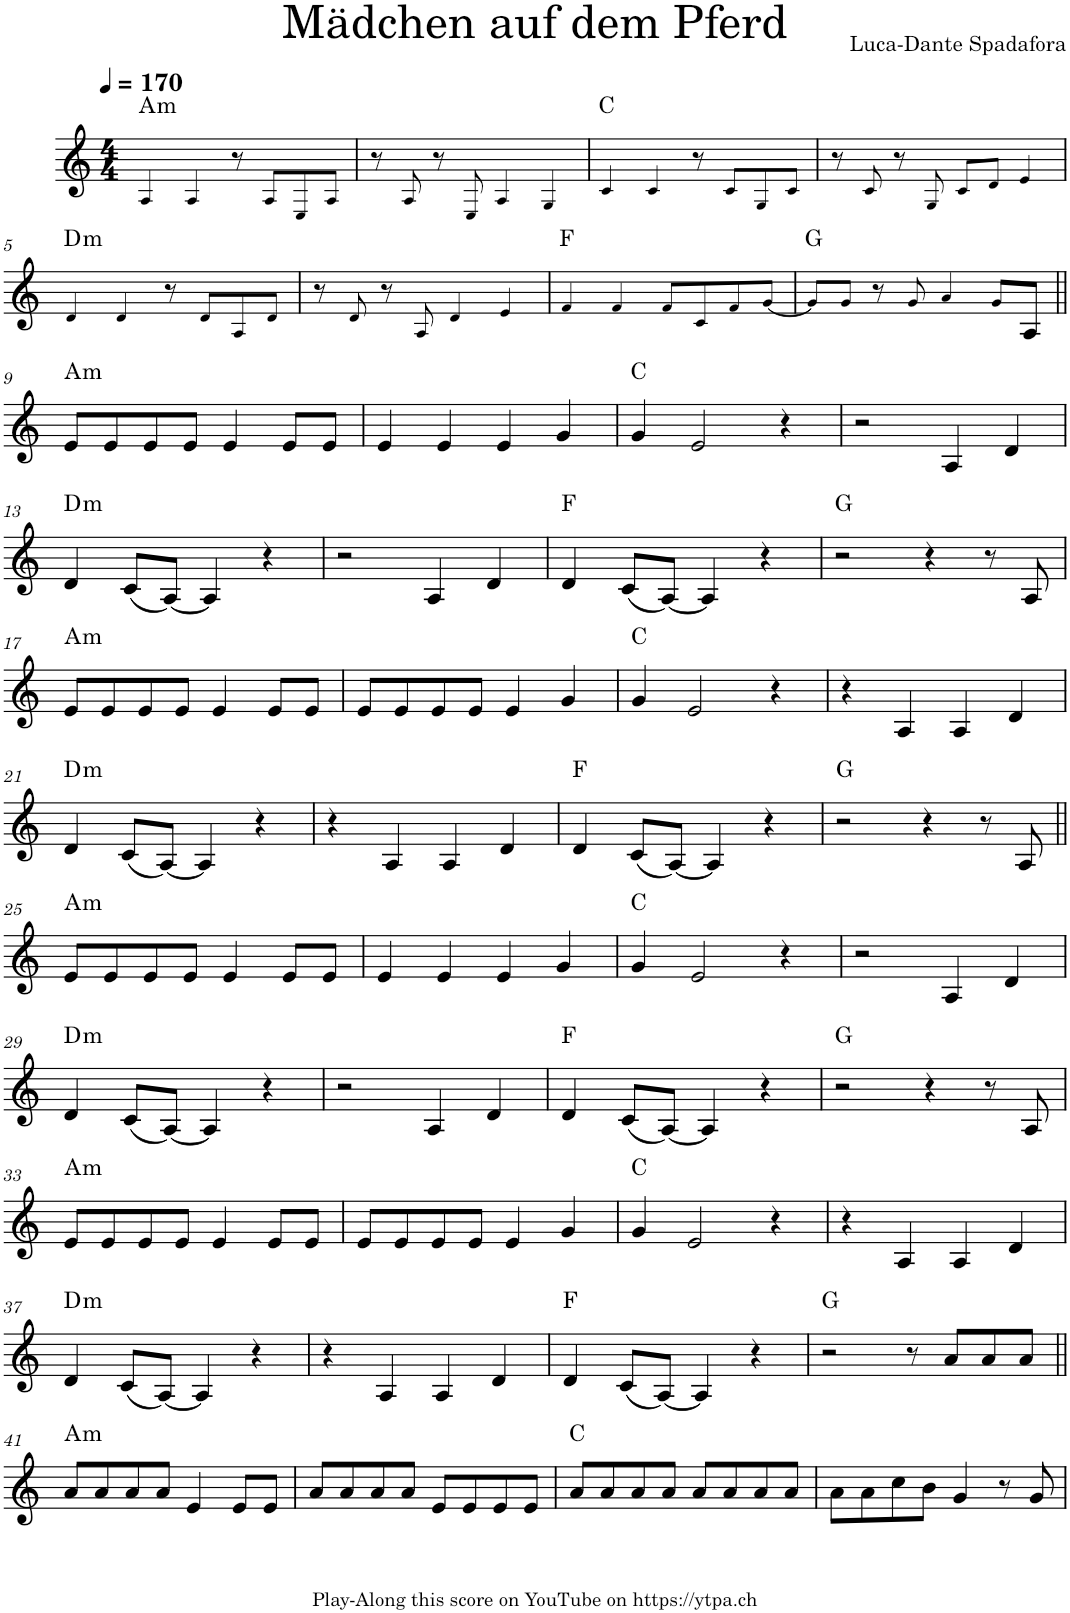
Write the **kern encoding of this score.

**kern	**harte
*part1	*part1
*staff1	*
*I"Piano	*
*I'Pno.	*
*clefG2	*
*k[]	*
*M4/4	*
*MM170	*
=1	=1
!	!LO:H:kt=m
4A!/	A:min
4A!/	.
8r	.
8A!/L	.
8E!/	.
8A!/J	.
=2	=2
8r	.
8A!/	.
8r	.
8E!/	.
4A!/	.
4G!/	.
=3	=3
4c!/	C:maj
4c!/	.
8r	.
8c!/L	.
8G!/	.
8c!/J	.
=4	=4
8r	.
8c!/	.
8r	.
8G!/	.
8c!/L	.
8d!/J	.
4e!/	.
!!LO:LB:g=z
=5	=5
!	!LO:H:kt=m
4d!/	D:min
4d!/	.
8r	.
8d!/L	.
8A!/	.
8d!/J	.
=6	=6
8r	.
8d!/	.
8r	.
8A!/	.
4d!/	.
4e!/	.
=7	=7
4f!/	F:maj
4f!/	.
8f!/L	.
8c!/	.
8f!/	.
[8g!/J	.
=8	=8
8g!/L]	G:maj
8g!/J	.
8r	.
8g!/	.
4a!/	.
8g!/L	.
8A/J	.
!!LO:LB:g=z
=9||	=9||
!	!LO:H:kt=m
8e/L	A:min
8e/	.
8e/	.
8e/J	.
4e/	.
8e/L	.
8e/J	.
=10	=10
4e/	.
4e/	.
4e/	.
4g/	.
=11	=11
4g/	C:maj
2e/	.
4r	.
=12	=12
2r	.
4A/	.
4d/	.
!!LO:LB:g=z
=13	=13
!	!LO:H:kt=m
4d/	D:min
(8c/L	.
[8A/J)	.
4A/]	.
4r	.
=14	=14
2r	.
4A/	.
4d/	.
=15	=15
4d/	F:maj
(8c/L	.
[8A/J)	.
4A/]	.
4r	.
=16	=16
2r	G:maj
4r	.
8r	.
8A/	.
!!LO:LB:g=z
=17	=17
!	!LO:H:kt=m
8e/L	A:min
8e/	.
8e/	.
8e/J	.
4e/	.
8e/L	.
8e/J	.
=18	=18
8e/L	.
8e/	.
8e/	.
8e/J	.
4e/	.
4g/	.
=19	=19
4g/	C:maj
2e/	.
4r	.
=20	=20
4r	.
4A/	.
4A/	.
4d/	.
!!LO:LB:g=z
=21	=21
!	!LO:H:kt=m
4d/	D:min
(8c/L	.
[8A/J)	.
4A/]	.
4r	.
=22	=22
4r	.
4A/	.
4A/	.
4d/	.
=23	=23
4d/	F:maj
(8c/L	.
[8A/J)	.
4A/]	.
4r	.
=24	=24
2r	G:maj
4r	.
8r	.
8A/	.
!!LO:LB:g=z
=25||	=25||
!	!LO:H:kt=m
8e/L	A:min
8e/	.
8e/	.
8e/J	.
4e/	.
8e/L	.
8e/J	.
=26	=26
4e/	.
4e/	.
4e/	.
4g/	.
=27	=27
4g/	C:maj
2e/	.
4r	.
=28	=28
2r	.
4A/	.
4d/	.
!!LO:LB:g=z
=29	=29
!	!LO:H:kt=m
4d/	D:min
(8c/L	.
[8A/J)	.
4A/]	.
4r	.
=30	=30
2r	.
4A/	.
4d/	.
=31	=31
4d/	F:maj
(8c/L	.
[8A/J)	.
4A/]	.
4r	.
=32	=32
2r	G:maj
4r	.
8r	.
8A/	.
!!LO:LB:g=z
=33	=33
!	!LO:H:kt=m
8e/L	A:min
8e/	.
8e/	.
8e/J	.
4e/	.
8e/L	.
8e/J	.
=34	=34
8e/L	.
8e/	.
8e/	.
8e/J	.
4e/	.
4g/	.
=35	=35
4g/	C:maj
2e/	.
4r	.
=36	=36
4r	.
4A/	.
4A/	.
4d/	.
!!LO:LB:g=z
=37	=37
!	!LO:H:kt=m
4d/	D:min
(8c/L	.
[8A/J)	.
4A/]	.
4r	.
=38	=38
4r	.
4A/	.
4A/	.
4d/	.
=39	=39
4d/	F:maj
(8c/L	.
[8A/J)	.
4A/]	.
4r	.
=40	=40
2r	G:maj
8r	.
8a/L	.
8a/	.
8a/J	.
!!LO:LB:g=z
=41||	=41||
!	!LO:H:kt=m
8a/L	A:min
8a/	.
8a/	.
8a/J	.
4e/	.
8e/L	.
8e/J	.
=42	=42
8a/L	.
8a/	.
8a/	.
8a/J	.
8e/L	.
8e/	.
8e/	.
8e/J	.
=43	=43
8a/L	C:maj
8a/	.
8a/	.
8a/J	.
8a/L	.
8a/	.
8a/	.
8a/J	.
=44	=44
8a\L	.
8a\	.
8cc\	.
8b\J	.
4g/	.
8r	.
8g/	.
=	=
*-	*-
